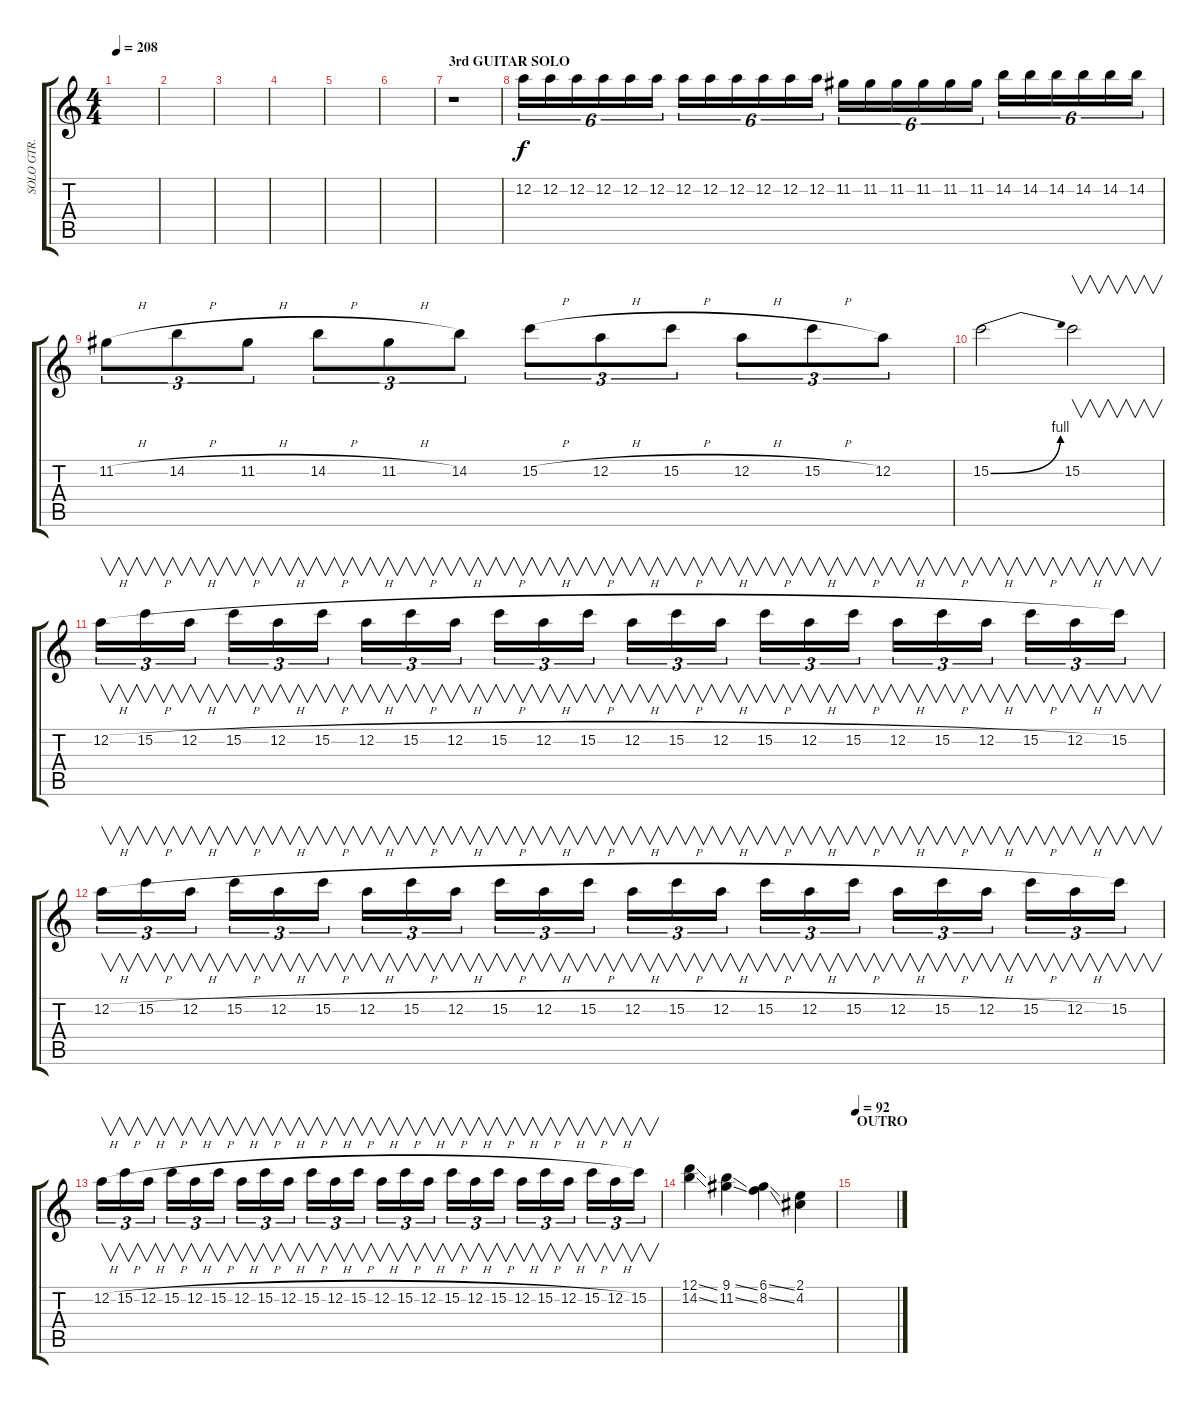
\track ("SOLO GTR. " "SOLO GTR. ") {instrument distortionguitar}
\staff {score tabs}
\tuning (D4 A3 F3 C3 G2 D2) {hide}
\ts (4 4)
\tempo 208
\clef g2
\ks c
|
|
|
|
|
|
\section ("" "3rd GUITAR SOLO")
r.1 |
12.2.16{tu (6 4)} 12.2.16{tu (6 4)} 12.2.16{tu (6 4)} 12.2.16{tu (6 4)} 12.2.16{tu (6 4)} 12.2.16{tu (6 4)} 12.2.16{tu (6 4)} 12.2.16{tu (6 4)} 12.2.16{tu (6 4)} 12.2.16{tu (6 4)} 12.2.16{tu (6 4)} 12.2.16{tu (6 4)} 11.2.16{tu (6 4)} 11.2.16{tu (6 4)} 11.2.16{tu (6 4)} 11.2.16{tu (6 4)} 11.2.16{tu (6 4)} 11.2.16{tu (6 4)} 14.2.16{tu (6 4)} 14.2.16{tu (6 4)} 14.2.16{tu (6 4)} 14.2.16{tu (6 4)} 14.2.16{tu (6 4)} 14.2.16{tu (6 4)} |
11.2{h}.8{tu (3 2)} 14.2{h}.8{tu (3 2)} 11.2{h}.8{tu (3 2)} 14.2{h}.8{tu (3 2)} 11.2{h}.8{tu (3 2)} 14.2.8{tu (3 2)} 15.2{h}.8{tu (3 2)} 12.2{h}.8{tu (3 2)} 15.2{h}.8{tu (3 2)} 12.2{h}.8{tu (3 2)} 15.2{h}.8{tu (3 2)} 12.2.8{tu (3 2)} |
15.2{be (bend 0 0 60 4)}.2 15.2.2{v} |
12.2{h}.16{v tu (3 2)} 15.2{h}.16{v tu (3 2)} 12.2{h}.16{v tu (3 2)} 15.2{h}.16{v tu (3 2)} 12.2{h}.16{v tu (3 2)} 15.2{h}.16{v tu (3 2)} 12.2{h}.16{v tu (3 2)} 15.2{h}.16{v tu (3 2)} 12.2{h}.16{v tu (3 2)} 15.2{h}.16{v tu (3 2)} 12.2{h}.16{v tu (3 2)} 15.2{h}.16{v tu (3 2)} 12.2{h}.16{v tu (3 2)} 15.2{h}.16{v tu (3 2)} 12.2{h}.16{v tu (3 2)} 15.2{h}.16{v tu (3 2)} 12.2{h}.16{v tu (3 2)} 15.2{h}.16{v tu (3 2)} 12.2{h}.16{v tu (3 2)} 15.2{h}.16{v tu (3 2)} 12.2{h}.16{v tu (3 2)} 15.2{h}.16{v tu (3 2)} 12.2{h}.16{v tu (3 2)} 15.2.16{v tu (3 2)} |
12.2{h}.16{v tu (3 2)} 15.2{h}.16{v tu (3 2)} 12.2{h}.16{v tu (3 2)} 15.2{h}.16{v tu (3 2)} 12.2{h}.16{v tu (3 2)} 15.2{h}.16{v tu (3 2)} 12.2{h}.16{v tu (3 2)} 15.2{h}.16{v tu (3 2)} 12.2{h}.16{v tu (3 2)} 15.2{h}.16{v tu (3 2)} 12.2{h}.16{v tu (3 2)} 15.2{h}.16{v tu (3 2)} 12.2{h}.16{v tu (3 2)} 15.2{h}.16{v tu (3 2)} 12.2{h}.16{v tu (3 2)} 15.2{h}.16{v tu (3 2)} 12.2{h}.16{v tu (3 2)} 15.2{h}.16{v tu (3 2)} 12.2{h}.16{v tu (3 2)} 15.2{h}.16{v tu (3 2)} 12.2{h}.16{v tu (3 2)} 15.2{h}.16{v tu (3 2)} 12.2{h}.16{v tu (3 2)} 15.2.16{v tu (3 2)} |
12.2{h}.16{v tu (3 2)} 15.2{h}.16{v tu (3 2)} 12.2{h}.16{v tu (3 2)} 15.2{h}.16{v tu (3 2)} 12.2{h}.16{v tu (3 2)} 15.2{h}.16{v tu (3 2)} 12.2{h}.16{v tu (3 2)} 15.2{h}.16{v tu (3 2)} 12.2{h}.16{v tu (3 2)} 15.2{h}.16{v tu (3 2)} 12.2{h}.16{v tu (3 2)} 15.2{h}.16{v tu (3 2)} 12.2{h}.16{v tu (3 2)} 15.2{h}.16{v tu (3 2)} 12.2{h}.16{v tu (3 2)} 15.2{h}.16{v tu (3 2)} 12.2{h}.16{v tu (3 2)} 15.2{h}.16{v tu (3 2)} 12.2{h}.16{v tu (3 2)} 15.2{h}.16{v tu (3 2)} 12.2{h}.16{v tu (3 2)} 15.2{h}.16{v tu (3 2)} 12.2{h}.16{v tu (3 2)} 15.2.16{v tu (3 2)} |
(12.1{ss} 14.2{ss}).4 (9.1{ss} 11.2{ss}).4 (6.1{ss} 8.2{ss}).4 (2.1 4.2).4 |
\section ("" "OUTRO")
\tempo 92
